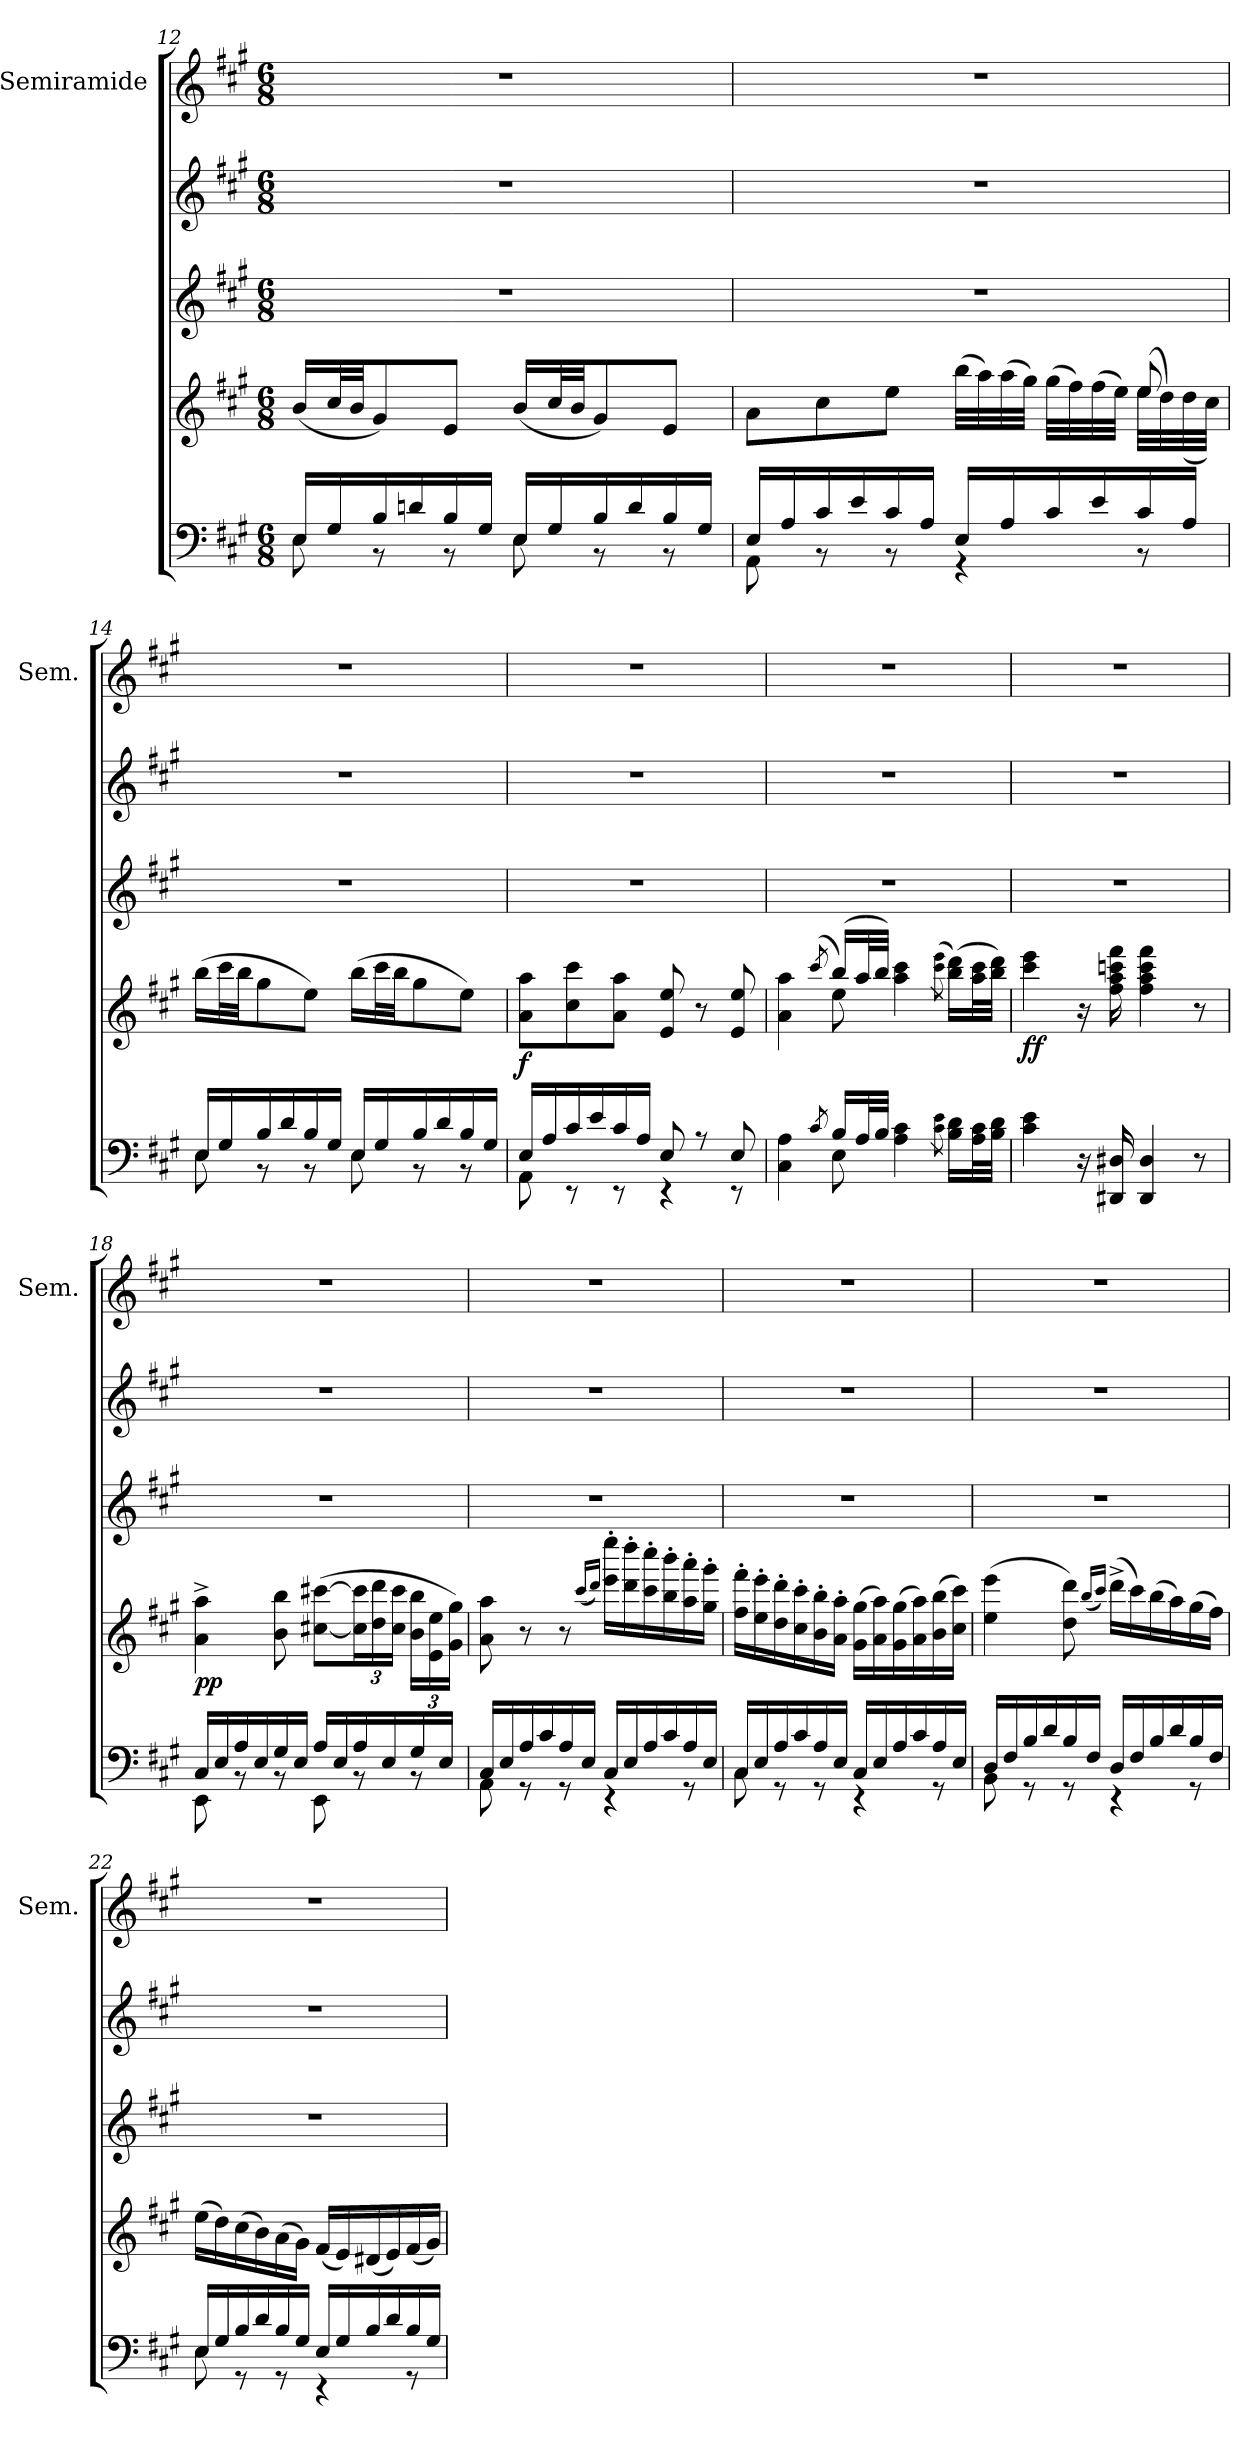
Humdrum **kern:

**kern	**kern	**dynam	**kern	**kern	**kern
*part4	*part4	*part4	*part3	*part2	*part1
*staff5	*staff4	*staff4/5	*staff3	*staff2	*staff1
*	*	*	*	*	*I"Semiramide
*	*	*	*	*	*I'Sem.
!!LO:PB:g=z
*clefF4	*clefG2	*	*clefG2	*clefG2	*clefG2
*k[f#c#g#]	*k[f#c#g#]	*	*k[f#c#g#]	*k[f#c#g#]	*k[f#c#g#]
*A:	*A:	*	*A:	*A:	*A:
*M6/8	*M6/8	*	*M6/8	*M6/8	*M6/8
=12	=12	=12	=12	=12	=12
*^	*	*	*	*	*
16E/LL	8E\	(<16b/LL	.	2.r	2.r	2.r
16G#/	.	32cc#/L	.	.	.	.
.	.	32b/JJ	.	.	.	.
16B/	8rBB	8g#/)	.	.	.	.
16dn/	.	.	.	.	.	.
16B/	8rBB	8e/J	.	.	.	.
16G#/JJ	.	.	.	.	.	.
16E/LL	8E\	(<16b/LL	.	.	.	.
16G#/	.	32cc#/L	.	.	.	.
.	.	32b/JJ	.	.	.	.
16B/	8rBB	8g#/)	.	.	.	.
16d/	.	.	.	.	.	.
16B/	8rBB	8e/J	.	.	.	.
16G#/JJ	.	.	.	.	.	.
=13	=13	=13	=13	=13	=13	=13
*	*	*^	*	*	*	*
16E/LL	8AA\	2ryy	8a\L	.	2.r	2.r	2.r
16A/	.	.	.	.	.	.	.
16c#/	8rBB	.	8cc#\	.	.	.	.
16e/	.	.	.	.	.	.	.
16c#/	8rBB	.	8ee\J	.	.	.	.
16A/JJ	.	.	.	.	.	.	.
16E/LL	4rGG	.	(>32bb\LLL	.	.	.	.
.	.	.	32aa\)	.	.	.	.
16A/	.	.	(>32aa\	.	.	.	.
.	.	.	32gg#\JJJ)	.	.	.	.
16c#/	.	8ryy	(>32gg#\LLL	.	.	.	.
.	.	.	32ff#\)	.	.	.	.
16e/	.	.	(>32ff#\	.	.	.	.
.	.	.	32ee\JJJ)	.	.	.	.
16c#/	8rBB	(>8ee/	32ee\LLL	.	.	.	.
.	.	.	32dd\)	.	.	.	.
16A/JJ	.	.	(>32dd\	.	.	.	.
.	.	.	32cc#\JJJ)	.	.	.	.
*	*	*v	*v	*	*	*	*
!!LO:LB:g=z
=14	=14	=14	=14	=14	=14	=14
16E/LL	8E\	(>16bb\LL	.	2.r	2.r	2.r
16G#/	.	32ccc#\L	.	.	.	.
.	.	32bb\JJ	.	.	.	.
16B/	8rBB	8gg#\	.	.	.	.
16d/	.	.	.	.	.	.
16B/	8rBB	8ee\J)	.	.	.	.
16G#/JJ	.	.	.	.	.	.
16E/LL	8E\	(>16bb\LL	.	.	.	.
16G#/	.	32ccc#\L	.	.	.	.
.	.	32bb\JJ	.	.	.	.
16B/	8rBB	8gg#\	.	.	.	.
16d/	.	.	.	.	.	.
16B/	8rBB	8ee\J)	.	.	.	.
16G#/JJ	.	.	.	.	.	.
!!LO:PB:g=z
=15	=15	=15	=15	=15	=15	=15
!	!	!	!LO:DY:b	!	!	!
16E/LL	8AA\	8a\ 8aa\L	f	2.r	2.r	2.r
16A/	.	.	.	.	.	.
16c#/	8rEE	8cc#\ 8ccc#\	.	.	.	.
16e/	.	.	.	.	.	.
16c#/	8rEE	8a\ 8aa\J	.	.	.	.
16A/JJ	.	.	.	.	.	.
8E/	4rEE	8e/ 8ee/	.	.	.	.
8rA	.	8r	.	.	.	.
8E/	8rEE	8e/ 8ee/	.	.	.	.
=16	=16	=16	=16	=16	=16	=16
*	*	*^	*	*	*	*
4ryy	4C#\ 4A\	4ryy	4a\ 4aa\	.	2.r	2.r	2.r
8qc#/	.	(<8qccc#/	.	.	.	.	.
16B/LL	8E\	(>16bb/LL)	8ee\	.	.	.	.
32A/L	.	32aa/L	.	.	.	.	.
32B/JJJ	.	32bb/JJJ)	.	.	.	.	.
4.ryy	4A\ 4c#\	4.ryy	4aa\ 4ccc#\	.	.	.	.
.	8qc#\ 8qe\	.	(<8qccc#\ 8qeee\	.	.	.	.
.	16B\ 16d\LL	.	(>16bb\ 16ddd\LL)	.	.	.	.
.	32A\ 32c#\L	.	32aa\ 32ccc#\L	.	.	.	.
.	32B\ 32d\JJJ	.	32bb\ 32ddd\JJJ)	.	.	.	.
=17	=17	=17	=17	=17	=17	=17	=17
!	!	!	!	!LO:DY:b	!	!	!
*v	*v	*	*	*	*	*	*
*	*v	*v	*	*	*	*
4c#\ 4e\	4ccc#\ 4eee\	ff	2.r	2.r	2.r
16r	16r	.	.	.	.
16DD#X/ 16D#X/	16ff#\ 16aa\ 16cccn\ 16fff#\	.	.	.	.
4DD#/ 4D#/	4ff#\ 4aa\ 4ccc\ 4fff#\	.	.	.	.
8r	8r	.	.	.	.
!!LO:LB:g=z
=18	=18	=18	=18	=18	=18
*^	*	*	*	*	*
!	!	!	!LO:DY:b	!	!	!
16C#/LL	8EE\	4a\^ 4aa\^	pp	2.r	2.r	2.r
16E/	.	.	.	.	.	.
16A/	8rBB	.	.	.	.	.
16E/	.	.	.	.	.	.
16G#/	8rBB	8b\ 8bb\	.	.	.	.
16E/JJ	.	.	.	.	.	.
16A:/LL	8EE\	(>[8cc#X\ [8ccc#X\L	.	.	.	.
16E/	.	.	.	.	.	.
*	*	*Xbrackettup	*	*	*	*
16A/	8rBB	24cc#\] 24ccc#\]L	.	.	.	.
.	.	24dd\ 24ddd\	.	.	.	.
16E/	.	.	.	.	.	.
.	.	24cc#\ 24ccc#\JJ	.	.	.	.
16G#/	8rBB	24b\ 24bb\LL	.	.	.	.
.	.	24e\ 24ee\	.	.	.	.
16E/JJ	.	.	.	.	.	.
.	.	24g#\ 24gg#\JJ)	.	.	.	.
!!LO:PB:g=z
=19	=19	=19	=19	=19	=19	=19
16C#/LL	8AA\	8a\ 8aa\	.	2.r	2.r	2.r
16E/	.	.	.	.	.	.
16A/	8rGG	8r	.	.	.	.
16c#/	.	.	.	.	.	.
16A/	8rGG	8r	.	.	.	.
16E/JJ	.	.	.	.	.	.
.	.	(<16qccc#/LL	.	.	.	.
.	.	16qddd/JJ)	.	.	.	.
16C#/LL	4rEE	16eee\' 16eeee\'LL	.	.	.	.
16E/	.	16ddd\' 16dddd\'	.	.	.	.
16A/	.	16ccc#\' 16cccc#\'	.	.	.	.
16c#/	.	16bb\' 16bbb\'	.	.	.	.
16A/	8rGG	16aa\' 16aaa\'	.	.	.	.
16E/JJ	.	16gg#\' 16ggg#\'JJ	.	.	.	.
=20	=20	=20	=20	=20	=20	=20
16C#/LL	8C#\	16ff#\' 16fff#\'LL	.	2.r	2.r	2.r
16E/	.	16ee\' 16eee\'	.	.	.	.
16A/	8rGG	16dd\' 16ddd\'	.	.	.	.
16c#/	.	16cc#\' 16ccc#\'	.	.	.	.
16A/	8rGG	16b\' 16bb\'	.	.	.	.
16E/JJ	.	16a\' 16aa\'JJ	.	.	.	.
16C#/LL	4rEE	(>16g#\ 16gg#\LL	.	.	.	.
16E/	.	16a\ 16aa\)	.	.	.	.
16A/	.	(>16g#\ 16gg#\	.	.	.	.
16c#/	.	16a\ 16aa\)	.	.	.	.
16A/	8rGG	(>16b\ 16bb\	.	.	.	.
16E/JJ	.	16cc#\ 16ccc#\JJ)	.	.	.	.
=21	=21	=21	=21	=21	=21	=21
16D/LL	8BB\	(>4ee\ 4eee\	.	2.r	2.r	2.r
16F#/	.	.	.	.	.	.
16B/	8rGG	.	.	.	.	.
16d/	.	.	.	.	.	.
16B/	8rGG	8dd\ 8ddd\)	.	.	.	.
16F#/JJ	.	.	.	.	.	.
.	.	(<16qbb/LL	.	.	.	.
.	.	16qccc#/JJ)	.	.	.	.
16D/LL	4rEE	(>16ddd^\LL	.	.	.	.
16F#/	.	16ccc#\)	.	.	.	.
16B/	.	(>16bb\	.	.	.	.
16d/	.	16aa\)	.	.	.	.
16B/	8rGG	(>16gg#\	.	.	.	.
16F#/JJ	.	16ff#\JJ)	.	.	.	.
!!LO:LB:g=z
=22	=22	=22	=22	=22	=22	=22
16E/LL	8E\	(>16ee\LL	.	2.r	2.r	2.r
16G#/	.	16dd\)	.	.	.	.
16B/	8rGG	(>16cc#\	.	.	.	.
16d/	.	16b\)	.	.	.	.
16B/	8rGG	(>16a\	.	.	.	.
16G#/JJ	.	16g#\JJ)	.	.	.	.
16E/LL	4rEE	(<16f#/LL	.	.	.	.
16G#/	.	16e/)	.	.	.	.
16B/	.	(<16d#X/	.	.	.	.
16d/	.	16e/)	.	.	.	.
16B/	8rGG	(<16f#/	.	.	.	.
16G#/JJ	.	16g#/JJ)	.	.	.	.
*v	*v	*	*	*	*	*
=	=	=	=	=	=
*-	*-	*-	*-	*-	*-
